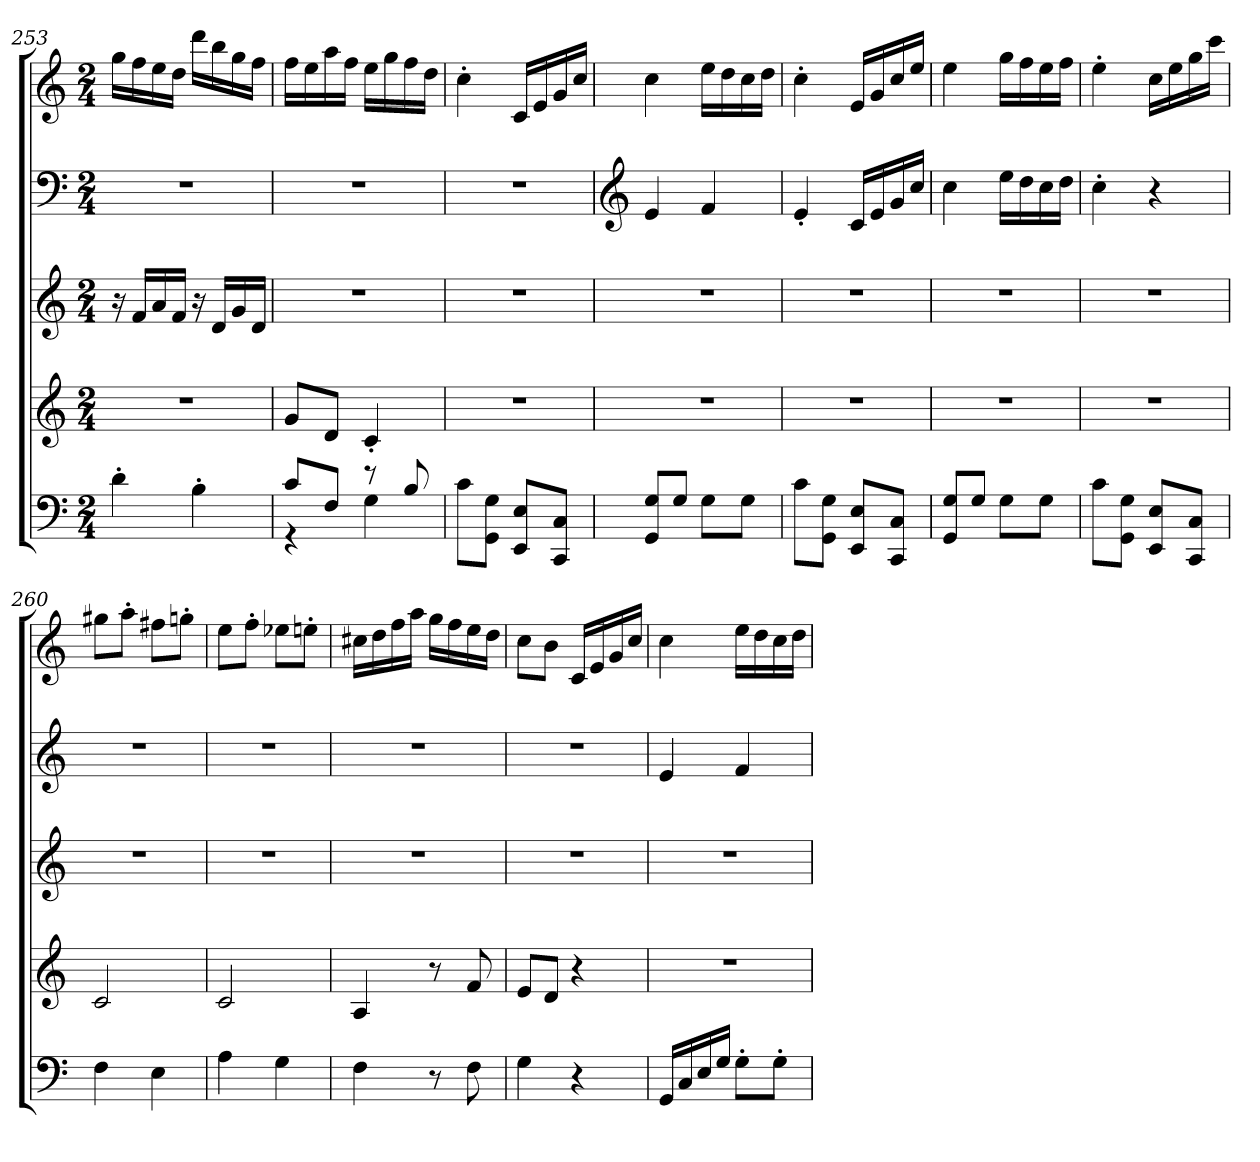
**kern	**kern	**kern	**kern	**kern
*part5	*part4	*part3	*part2	*part1
*staff5	*staff4	*staff3	*staff2	*staff1
*clefF4	*clefG2	*clefG2	*clefF4	*clefG2
*k[]	*k[]	*k[]	*k[]	*k[]
*M2/4	*M2/4	*M2/4	*M2/4	*M2/4
=253	=253	=253	=253	=253
4d'\	2r	16r	2r	16gg\LL
.	.	16f/LL	.	16ff\
.	.	16a/	.	16ee\
.	.	16f/JJ	.	16dd\JJ
4B'\	.	16r	.	16ddd\LL
.	.	16d/LL	.	16bb\
.	.	16g/	.	16gg\
.	.	16d/JJ	.	16ff\JJ
=254	=254	=254	=254	=254
*^	*	*	*	*
8c/L	4r	8g/L	2r	2r	16ff\LL
.	.	.	.	.	16ee\
8F/J	.	8d/J	.	.	16aa\
.	.	.	.	.	16ff\JJ
8r	4G\	4c'/	.	.	16ee\LL
.	.	.	.	.	16gg\
8B/	.	.	.	.	16ff\
.	.	.	.	.	16dd\JJ
*v	*v	*	*	*	*
=255	=255	=255	=255	=255
8c\L	2r	2r	2r	4cc'\
8GG\ 8G\J	.	.	.	.
8EE/ 8E/L	.	.	.	16c/LL
.	.	.	.	16e/
8CC/ 8C/J	.	.	.	16g/
.	.	.	.	16cc/JJ
=256	=256	=256	=256	=256
*	*	*	*clefG2	*
8GG/ 8G/L	2r	2r	4e/	4cc\
8G/J	.	.	.	.
8G\L	.	.	4f/	16ee\LL
.	.	.	.	16dd\
8G\J	.	.	.	16cc\
.	.	.	.	16dd\JJ
!!LO:PB:g=z
=257	=257	=257	=257	=257
8c\L	2r	2r	4e'/	4cc'\
8GG\ 8G\J	.	.	.	.
8EE/ 8E/L	.	.	16c/LL	16e/LL
.	.	.	16e/	16g/
8CC/ 8C/J	.	.	16g/	16cc/
.	.	.	16cc/JJ	16ee/JJ
=258	=258	=258	=258	=258
8GG/ 8G/L	2r	2r	4cc\	4ee\
8G/J	.	.	.	.
8G\L	.	.	16ee\LL	16gg\LL
.	.	.	16dd\	16ff\
8G\J	.	.	16cc\	16ee\
.	.	.	16dd\JJ	16ff\JJ
=259	=259	=259	=259	=259
8c\L	2r	2r	4cc'\	4ee'\
8GG\ 8G\J	.	.	.	.
8EE/ 8E/L	.	.	4r	16cc\LL
.	.	.	.	16ee\
8CC/ 8C/J	.	.	.	16gg\
.	.	.	.	16ccc\JJ
=260	=260	=260	=260	=260
*	*	*	*	*MM99
4F\	2c/	2r	2r	8gg#X\L
.	.	.	.	8aa'\J
4E\	.	.	.	8ff#X\L
.	.	.	.	8ggn'\J
=261	=261	=261	=261	=261
4A\	2c/	2r	2r	8ee\L
.	.	.	.	8ff'\J
4G\	.	.	.	8ee-X\L
.	.	.	.	8een'\J
=262	=262	=262	=262	=262
*	*	*	*	*MM99
4F\	4A/	2r	2r	16cc#X\LL
.	.	.	.	16dd\
.	.	.	.	16ff\
.	.	.	.	16aa\JJ
8r	8r	.	.	16gg\LL
.	.	.	.	16ff\
8F\	8f/	.	.	16ee\
.	.	.	.	16dd\JJ
!!LO:LB:g=z
=263	=263	=263	=263	=263
4G\	8e/L	2r	2r	8cc\L
.	8d/J	.	.	8b\J
*	*	*	*	*MM100
4r	4r	.	.	16c/LL
.	.	.	.	16e/
.	.	.	.	16g/
.	.	.	.	16cc/JJ
=264	=264	=264	=264	=264
16GG/LL	2r	2r	4e/	4cc\
16C/	.	.	.	.
16E/	.	.	.	.
16G/JJ	.	.	.	.
8G'\L	.	.	4f/	16ee\LL
.	.	.	.	16dd\
8G'\J	.	.	.	16cc\
.	.	.	.	16dd\JJ
=	=	=	=	=
*-	*-	*-	*-	*-
